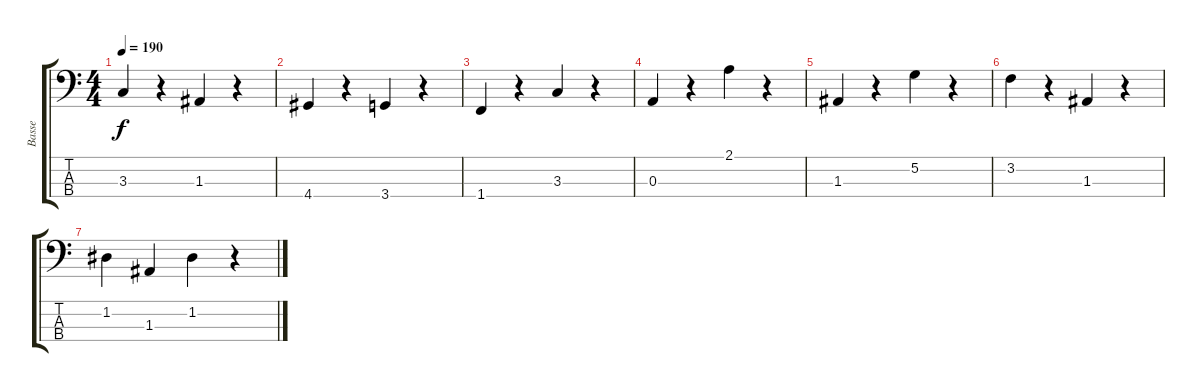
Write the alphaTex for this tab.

\track ("Basse" "Basse") {instrument acousticbass}
\staff {score tabs}
\tuning (G2 D2 A1 E1) {hide}
\ts (4 4)
\tempo 190
\clef f4
\ks c
3.3.4{dy f} r.4 1.3.4 r.4 |
4.4.4 r.4 3.4.4 r.4 |
1.4.4 r.4 3.3.4 r.4 |
0.3.4 r.4 2.1.4 r.4 |
1.3.4 r.4 5.2.4 r.4 |
3.2.4 r.4 1.3.4 r.4 |
1.2.4 1.3.4 1.2.4 r.4
